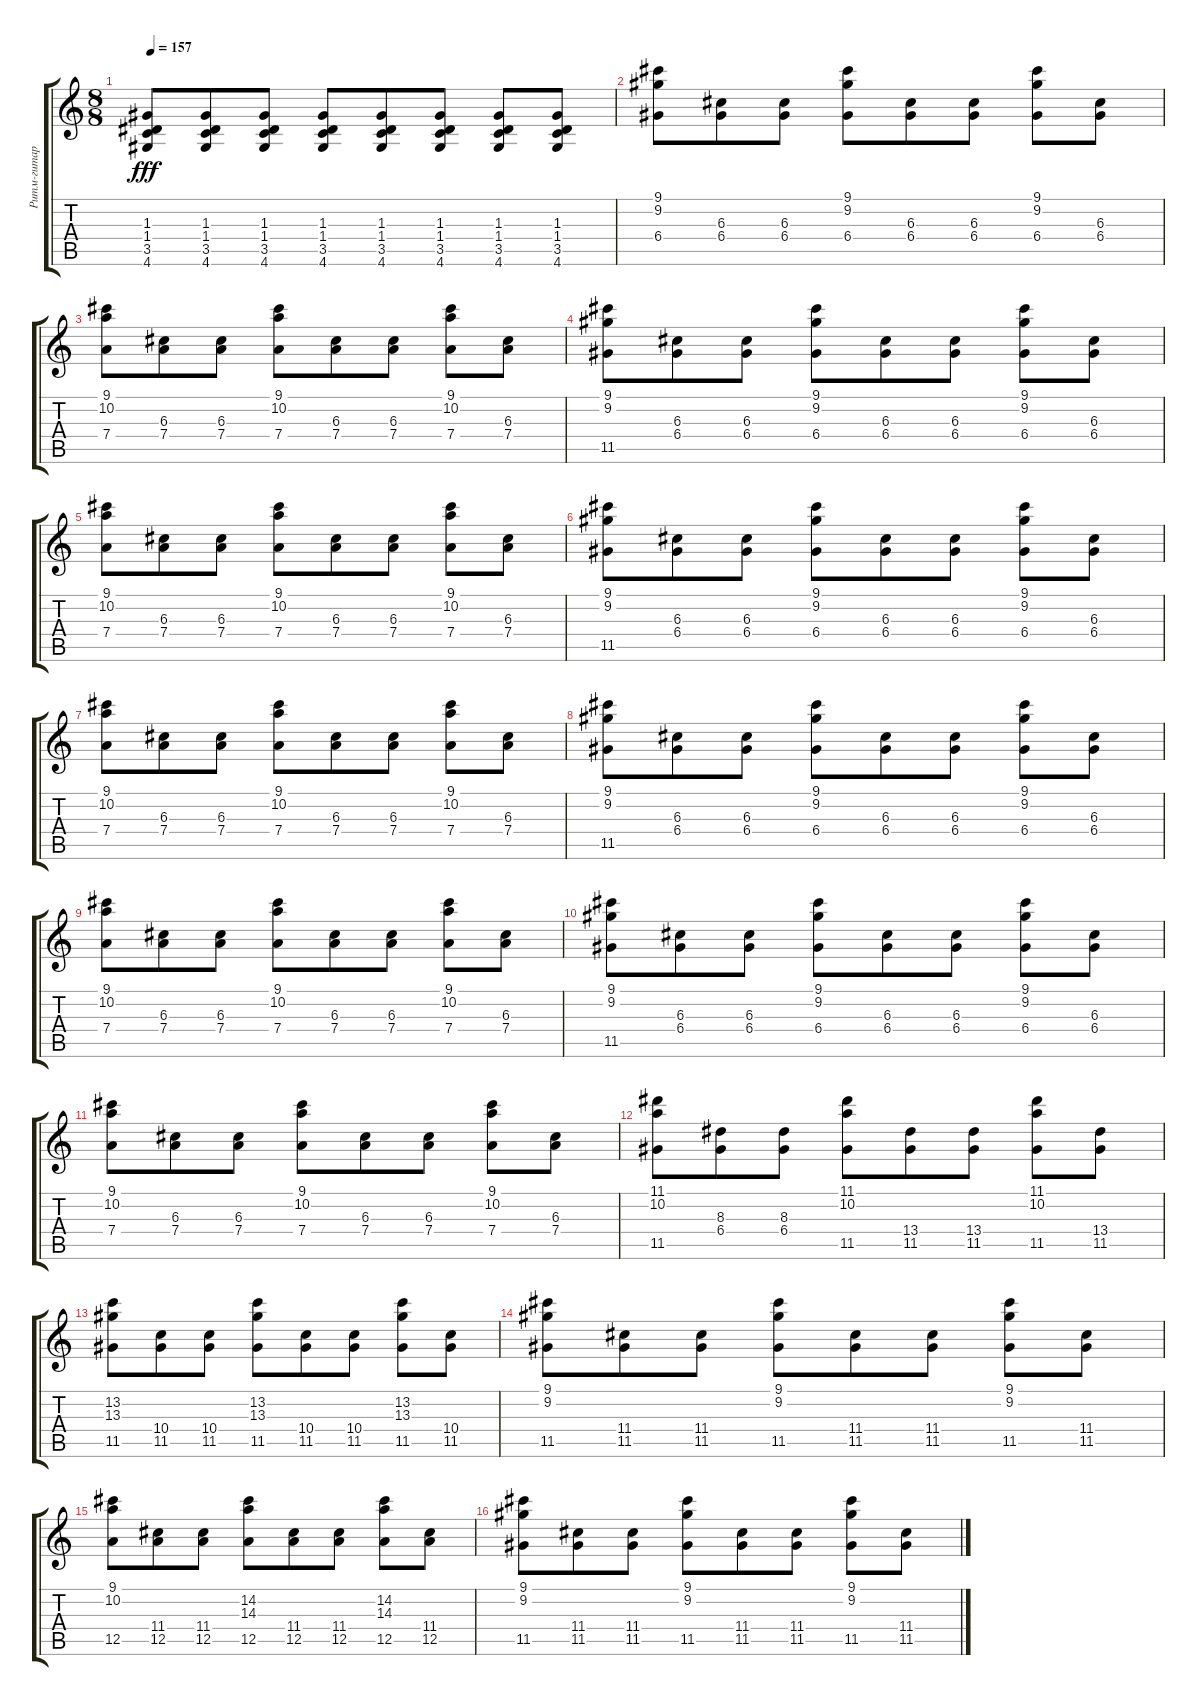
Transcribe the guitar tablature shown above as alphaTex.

\track ("Ритм-гитара" "Ритм-гитар") {instrument distortionguitar}
\staff {score tabs}
\tuning (E4 B3 G3 D3 A2 E2) {hide}
\ts (8 8)
\tempo 157
\clef g2
\ks c
(1.3 1.4 3.5 4.6).8{dy fff} (1.3 1.4 3.5 4.6).8 (1.3 1.4 3.5 4.6).8 (1.3 1.4 3.5 4.6).8 (1.3 1.4 3.5 4.6).8 (1.3 1.4 3.5 4.6).8 (1.3 1.4 3.5 4.6).8 (1.3 1.4 3.5 4.6).8 |
(9.1 9.2 6.4).8 (6.3 6.4).8 (6.3 6.4).8 (9.1 9.2 6.4).8 (6.3 6.4).8 (6.3 6.4).8 (9.1 9.2 6.4).8 (6.3 6.4).8 |
(9.1 10.2 7.4).8 (6.3 7.4).8 (6.3 7.4).8 (9.1 10.2 7.4).8 (6.3 7.4).8 (6.3 7.4).8 (9.1 10.2 7.4).8 (6.3 7.4).8 |
(9.1 9.2 11.5).8 (6.3 6.4).8 (6.3 6.4).8 (9.1 9.2 6.4).8 (6.3 6.4).8 (6.3 6.4).8 (9.1 9.2 6.4).8 (6.3 6.4).8 |
(9.1 10.2 7.4).8 (6.3 7.4).8 (6.3 7.4).8 (9.1 10.2 7.4).8 (6.3 7.4).8 (6.3 7.4).8 (9.1 10.2 7.4).8 (6.3 7.4).8 |
(9.1 9.2 11.5).8 (6.3 6.4).8 (6.3 6.4).8 (9.1 9.2 6.4).8 (6.3 6.4).8 (6.3 6.4).8 (9.1 9.2 6.4).8 (6.3 6.4).8 |
(9.1 10.2 7.4).8 (6.3 7.4).8 (6.3 7.4).8 (9.1 10.2 7.4).8 (6.3 7.4).8 (6.3 7.4).8 (9.1 10.2 7.4).8 (6.3 7.4).8 |
(9.1 9.2 11.5).8 (6.3 6.4).8 (6.3 6.4).8 (9.1 9.2 6.4).8 (6.3 6.4).8 (6.3 6.4).8 (9.1 9.2 6.4).8 (6.3 6.4).8 |
(9.1 10.2 7.4).8 (6.3 7.4).8 (6.3 7.4).8 (9.1 10.2 7.4).8 (6.3 7.4).8 (6.3 7.4).8 (9.1 10.2 7.4).8 (6.3 7.4).8 |
(9.1 9.2 11.5).8 (6.3 6.4).8 (6.3 6.4).8 (9.1 9.2 6.4).8 (6.3 6.4).8 (6.3 6.4).8 (9.1 9.2 6.4).8 (6.3 6.4).8 |
(9.1 10.2 7.4).8 (6.3 7.4).8 (6.3 7.4).8 (9.1 10.2 7.4).8 (6.3 7.4).8 (6.3 7.4).8 (9.1 10.2 7.4).8 (6.3 7.4).8 |
(11.1 10.2 11.5).8 (8.3 6.4).8 (8.3 6.4).8 (11.1 10.2 11.5).8 (13.4 11.5).8 (13.4 11.5).8 (11.1 10.2 11.5).8 (13.4 11.5).8 |
(13.2 13.3 11.5).8 (10.4 11.5).8 (10.4 11.5).8 (13.2 13.3 11.5).8 (10.4 11.5).8 (10.4 11.5).8 (13.2 13.3 11.5).8 (10.4 11.5).8 |
(9.1 9.2 11.5).8 (11.4 11.5).8 (11.4 11.5).8 (9.1 9.2 11.5).8 (11.4 11.5).8 (11.4 11.5).8 (9.1 9.2 11.5).8 (11.4 11.5).8 |
(9.1 10.2 12.5).8 (11.4 12.5).8 (11.4 12.5).8 (14.2 14.3 12.5).8 (11.4 12.5).8 (11.4 12.5).8 (14.2 14.3 12.5).8 (11.4 12.5).8 |
(9.1 9.2 11.5).8 (11.4 11.5).8 (11.4 11.5).8 (9.1 9.2 11.5).8 (11.4 11.5).8 (11.4 11.5).8 (9.1 9.2 11.5).8 (11.4 11.5).8
